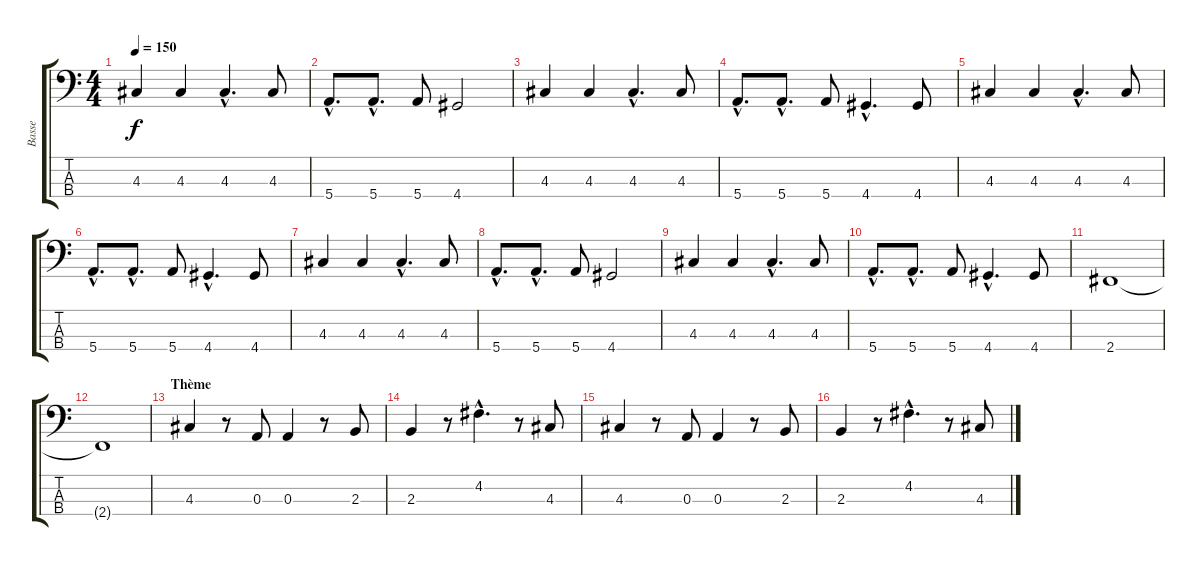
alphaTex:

\track ("Basse" "Basse") {instrument electricbasspick}
\staff {score tabs}
\tuning (G2 D2 A1 E1) {hide}
\ts (4 4)
\tempo 150
\clef f4
\ks c
4.3.4{dy f} 4.3.4 4.3{hac}.4{d} 4.3.8 |
5.4{hac}.8{d} 5.4{hac}.8{d} 5.4.8 4.4.2 |
4.3.4 4.3.4 4.3{hac}.4{d} 4.3.8 |
5.4{hac}.8{d} 5.4{hac}.8{d} 5.4.8 4.4{hac}.4{d} 4.4.8 |
4.3.4 4.3.4 4.3{hac}.4{d} 4.3.8 |
5.4{hac}.8{d} 5.4{hac}.8{d} 5.4.8 4.4{hac}.4{d} 4.4.8 |
4.3.4 4.3.4 4.3{hac}.4{d} 4.3.8 |
5.4{hac}.8{d} 5.4{hac}.8{d} 5.4.8 4.4.2 |
4.3.4 4.3.4 4.3{hac}.4{d} 4.3.8 |
5.4{hac}.8{d} 5.4{hac}.8{d} 5.4.8 4.4{hac}.4{d} 4.4.8 |
2.4.1 |
2.4{t}.1 |
\section ("" "Thème")
4.3.4 r.8 0.3.8 0.3.4 r.8 2.3.8 |
2.3.4 r.8 4.2{hac}.4{d} r.8 4.3.8 |
4.3.4 r.8 0.3.8 0.3.4 r.8 2.3.8 |
2.3.4 r.8 4.2{hac}.4{d} r.8 4.3.8
